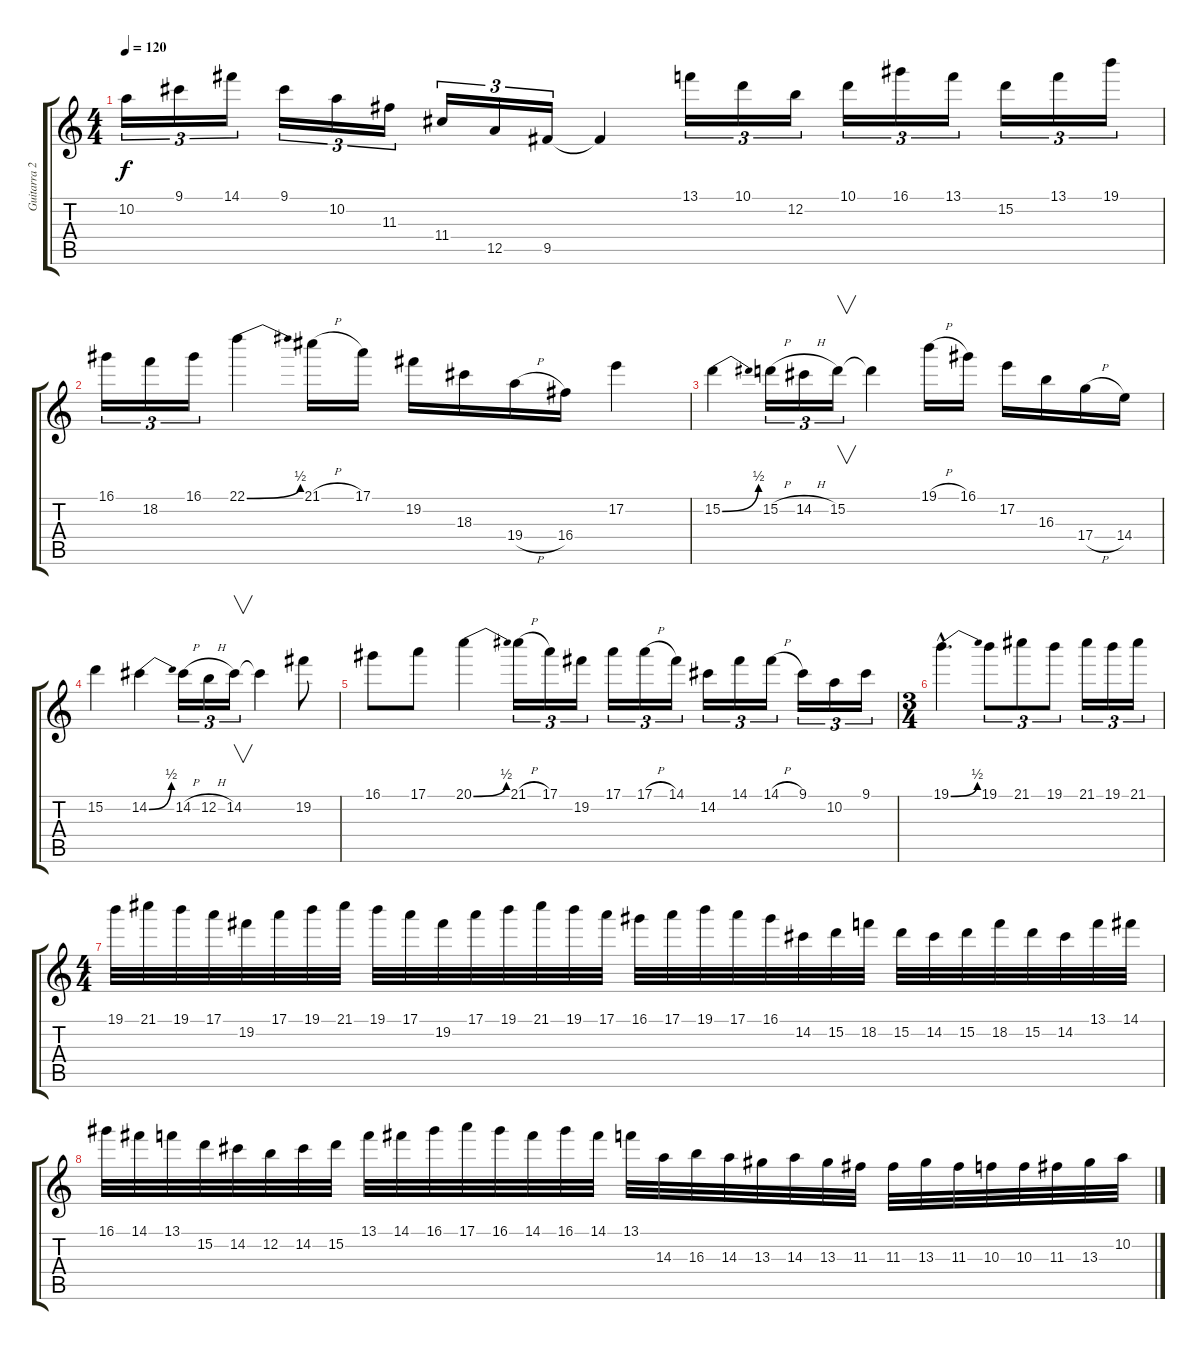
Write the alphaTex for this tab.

\track ("Guitarra 2 - Solo" "Guitarra 2") {instrument overdrivenguitar}
\staff {score tabs}
\tuning (E4 B3 G3 D3 A2 E2) {hide}
\ts (4 4)
\tempo 120
\clef g2
\ks c
10.2.16{tu (3 2) dy f} 9.1.16{tu (3 2)} 14.1.16{tu (3 2)} 9.1.16{tu (3 2)} 10.2.16{tu (3 2)} 11.3.16{tu (3 2)} 11.4.16{tu (3 2)} 12.5.16{tu (3 2)} 9.5.16{tu (3 2)} 9.5{t}.4 13.1.16{tu (3 2)} 10.1.16{tu (3 2)} 12.2.16{tu (3 2)} 10.1.16{tu (3 2)} 16.1.16{tu (3 2)} 13.1.16{tu (3 2)} 15.2.16{tu (3 2)} 13.1.16{tu (3 2)} 19.1.16{tu (3 2)} |
16.1.16{tu (3 2)} 18.2.16{tu (3 2)} 16.1.16{tu (3 2)} 22.1{be (bend 0 0 60 2)}.4 21.1{h}.16 17.1.16 19.2.16 18.3.16 19.4{h}.16 16.4.16 17.2.4 |
15.2{be (bend 0 0 60 2)}.4 15.2{h}.16{tu (3 2)} 14.2{h}.16{tu (3 2)} 15.2.16{v tu (3 2)} 15.2{t}.4 19.1{h}.16 16.1.16 17.2.16 16.3.16 17.4{h}.16 14.4.16 |
15.2.4 14.2{be (bend 0 0 60 2)}.4 14.2{h}.16{tu (3 2)} 12.2{h}.16{tu (3 2)} 14.2.16{v tu (3 2)} 14.2{t}.4 19.2.8 |
16.1.8 17.1.8 20.1{be (bend 0 0 60 2)}.4 21.1{h}.16{tu (3 2)} 17.1.16{tu (3 2)} 19.2.16{tu (3 2)} 17.1.16{tu (3 2)} 17.1{h}.16{tu (3 2)} 14.1.16{tu (3 2)} 14.2.16{tu (3 2)} 14.1.16{tu (3 2)} 14.1{h}.16{tu (3 2)} 9.1.16{tu (3 2)} 10.2.16{tu (3 2)} 9.1.16{tu (3 2)} |
\ts (3 4)
19.1{be (bend 0 0 60 2) hac}.4{d} 19.1.8{tu (3 2)} 21.1.8{tu (3 2)} 19.1.8{tu (3 2)} 21.1.16{tu (3 2)} 19.1.16{tu (3 2)} 21.1.16{tu (3 2)} |
\ts (4 4)
19.1.32 21.1.32 19.1.32 17.1.32 19.2.32 17.1.32 19.1.32 21.1.32 19.1.32 17.1.32 19.2.32 17.1.32 19.1.32 21.1.32 19.1.32 17.1.32 16.1.32 17.1.32 19.1.32 17.1.32 16.1.32 14.2.32 15.2.32 18.2.32 15.2.32 14.2.32 15.2.32 18.2.32 15.2.32 14.2.32 13.1.32 14.1.32 |
16.1.32 14.1.32 13.1.32 15.2.32 14.2.32 12.2.32 14.2.32 15.2.32 13.1.32 14.1.32 16.1.32 17.1.32 16.1.32 14.1.32 16.1.32 14.1.32 13.1.32 14.3.32 16.3.32 14.3.32 13.3.32 14.3.32 13.3.32 11.3.32 11.3.32 13.3.32 11.3.32 10.3.32 10.3.32 11.3.32 13.3.32 10.2.32
